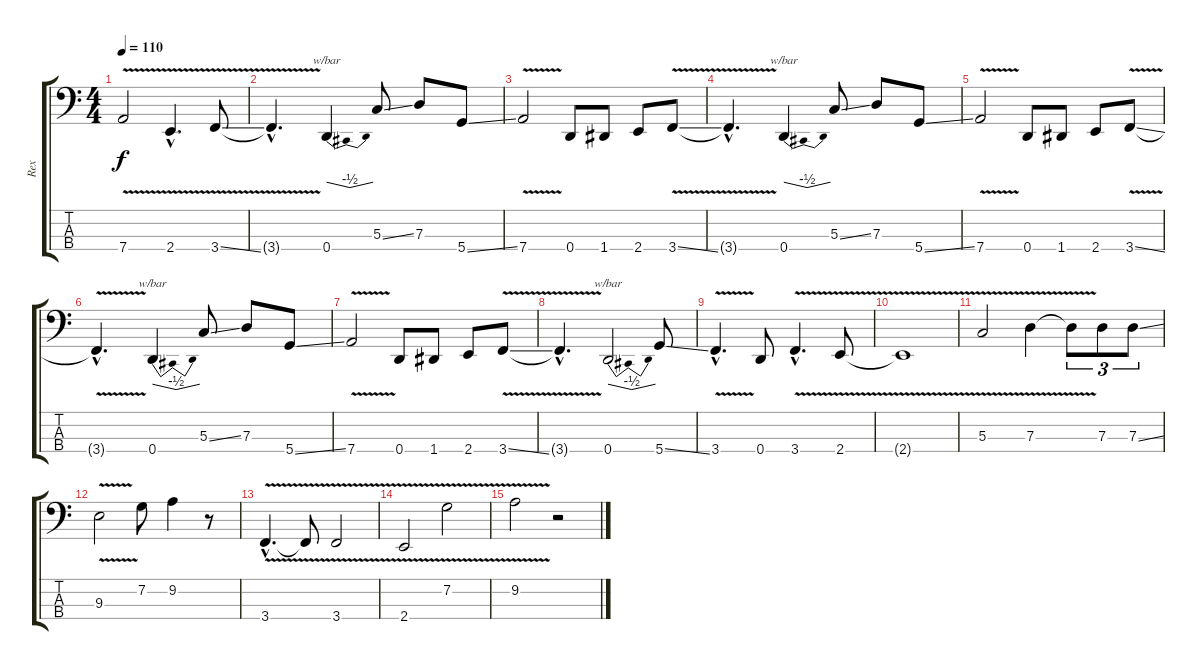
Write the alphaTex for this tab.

\track ("Rex" "Rex") {instrument electricbasspick}
\staff {score tabs}
\tuning (F2 C2 G1 D1) {hide}
\ts (4 4)
\tempo 110
\clef f4
\ks c
7.4{v}.2{dy f} 2.4{v hac}.4{d} 3.4{v ss}.8 |
3.4{hac t}.4{d} 0.4.4{tbe (dip default 0 0 30 -2 60 0)} 5.3{ss}.8 7.3.8 5.4{ss}.8 |
7.4{v}.2 0.4.8 1.4.8 2.4.8 3.4{v ss}.8 |
3.4{hac t}.4{d} 0.4.4{tbe (dip default 0 0 30 -2 60 0)} 5.3{ss}.8 7.3.8 5.4{ss}.8 |
7.4{v}.2 0.4.8 1.4.8 2.4.8 3.4{v ss}.8 |
3.4{hac t}.4{d} 0.4.4{tbe (dip default 0 0 30 -2 60 0)} 5.3{ss}.8 7.3.8 5.4{ss}.8 |
7.4{v}.2 0.4.8 1.4.8 2.4.8 3.4{v ss}.8 |
3.4{hac t}.4{d} 0.4.2{tbe (dip default 0 0 30 -2 60 0)} 5.4{ss}.8 |
3.4{v hac}.4{d} 0.4.8 3.4{v hac}.4{d} 2.4{v}.8 |
2.4{t}.1 |
5.3{v}.2 7.3{v}.4 7.3{t}.8{tu (3 2)} 7.3.8{tu (3 2)} 7.3{ss}.8{tu (3 2)} |
9.3{v}.2 7.2.8{volume 12} 9.2.4 r.8 |
3.4{v hac}.4{d volume 16} 3.4{t}.8 3.4{v}.2 |
2.4{v}.2 7.2{v}.2 |
9.2{v}.2 r.2
